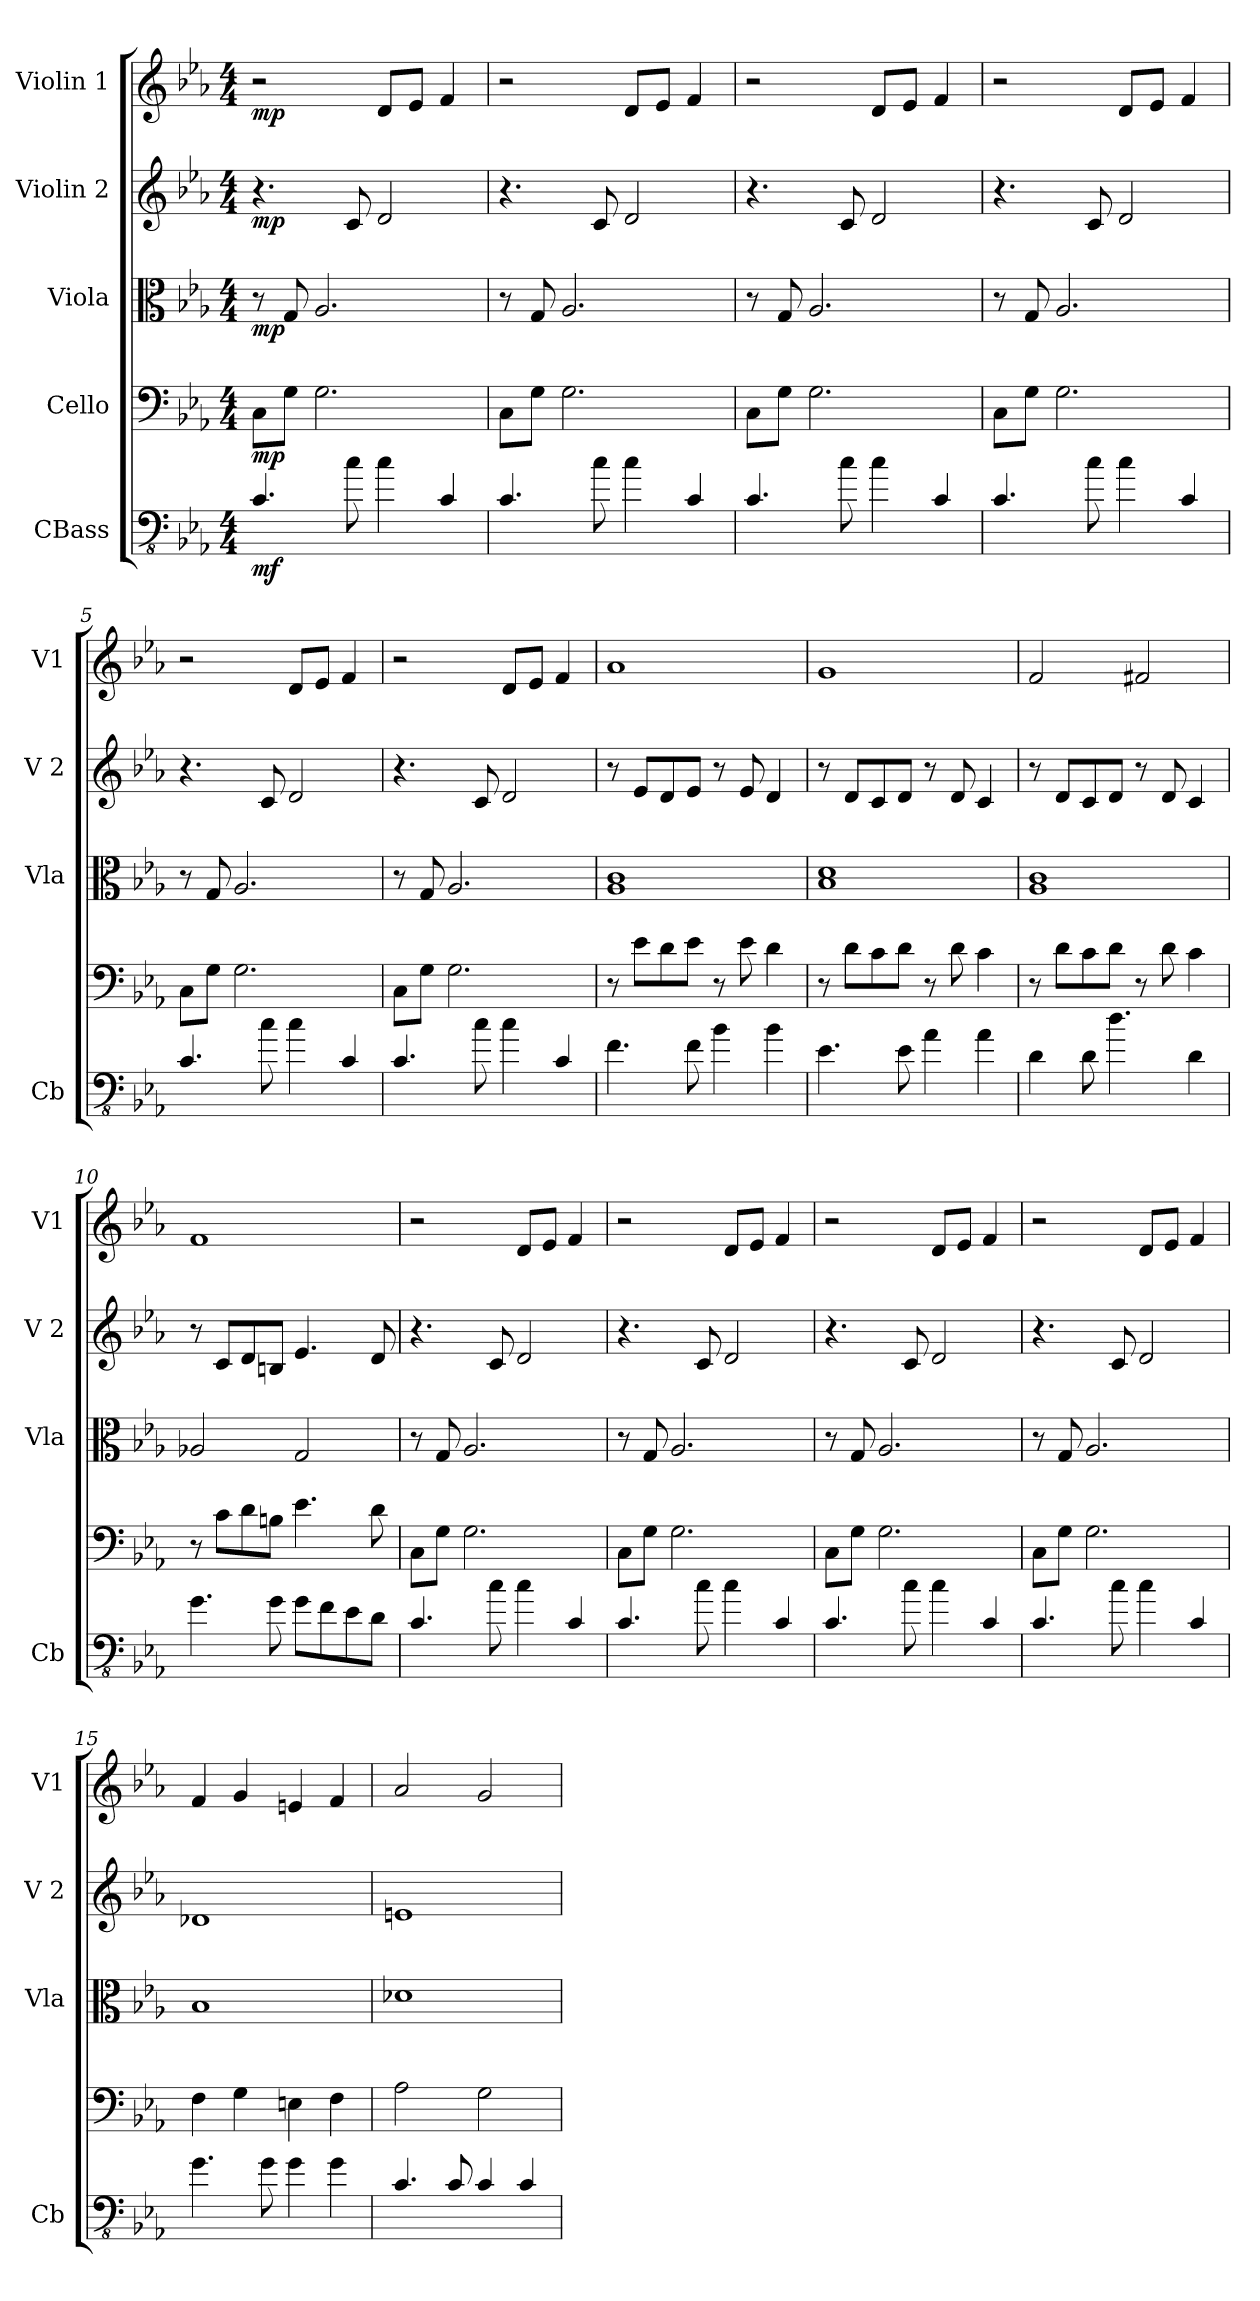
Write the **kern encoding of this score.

**kern	**dynam	**kern	**dynam	**kern	**dynam	**kern	**dynam	**kern	**dynam
*part5	*part5	*part4	*part4	*part3	*part3	*part2	*part2	*part1	*part1
*staff5	*staff5	*staff4	*staff4	*staff3	*staff3	*staff2	*staff2	*staff1	*staff1
*I"CBass	*	*I"Cello	*	*I"Viola	*	*I"Violin 2	*	*I"Violin 1	*
*I'Cb	*	*	*	*I'Vla	*	*I'V 2	*	*I'V1	*
*clefFv4	*	*clefF4	*	*clefC3	*	*clefG2	*	*clefG2	*
*ITrd7c12	*	*	*	*	*	*	*	*	*
*k[b-e-a-]	*	*k[b-e-a-]	*	*k[b-e-a-]	*	*k[b-e-a-]	*	*k[b-e-a-]	*
*M4/4	*	*M4/4	*	*M4/4	*	*M4/4	*	*M4/4	*
*MM65	*	*MM65	*	*MM65	*	*MM65	*	*MM65	*
=1	=1	=1	=1	=1	=1	=1	=1	=1	=1
!	!LO:DY:b	!	!LO:DY:b	!	!LO:DY:b	!	!LO:DY:b	!	!LO:DY:b
4.CC/	mf	8C\L	mp	8r	mp	4.r	mp	2r	mp
.	.	8G\J	.	8G/	.	.	.	.	.
.	.	2.G\	.	2.A-/	.	.	.	.	.
8C\	.	.	.	.	.	8c/	.	.	.
4C\	.	.	.	.	.	2d/	.	8d/L	.
.	.	.	.	.	.	.	.	8e-/J	.
4CC/	.	.	.	.	.	.	.	4f/	.
=2	=2	=2	=2	=2	=2	=2	=2	=2	=2
4.CC/	.	8C\L	.	8r	.	4.r	.	2r	.
.	.	8G\J	.	8G/	.	.	.	.	.
.	.	2.G\	.	2.A-/	.	.	.	.	.
8C\	.	.	.	.	.	8c/	.	.	.
4C\	.	.	.	.	.	2d/	.	8d/L	.
.	.	.	.	.	.	.	.	8e-/J	.
4CC/	.	.	.	.	.	.	.	4f/	.
=3	=3	=3	=3	=3	=3	=3	=3	=3	=3
4.CC/	.	8C\L	.	8r	.	4.r	.	2r	.
.	.	8G\J	.	8G/	.	.	.	.	.
.	.	2.G\	.	2.A-/	.	.	.	.	.
8C\	.	.	.	.	.	8c/	.	.	.
4C\	.	.	.	.	.	2d/	.	8d/L	.
.	.	.	.	.	.	.	.	8e-/J	.
4CC/	.	.	.	.	.	.	.	4f/	.
=4	=4	=4	=4	=4	=4	=4	=4	=4	=4
4.CC/	.	8C\L	.	8r	.	4.r	.	2r	.
.	.	8G\J	.	8G/	.	.	.	.	.
.	.	2.G\	.	2.A-/	.	.	.	.	.
8C\	.	.	.	.	.	8c/	.	.	.
4C\	.	.	.	.	.	2d/	.	8d/L	.
.	.	.	.	.	.	.	.	8e-/J	.
4CC/	.	.	.	.	.	.	.	4f/	.
=5	=5	=5	=5	=5	=5	=5	=5	=5	=5
4.CC/	.	8C\L	.	8r	.	4.r	.	2r	.
.	.	8G\J	.	8G/	.	.	.	.	.
.	.	2.G\	.	2.A-/	.	.	.	.	.
8C\	.	.	.	.	.	8c/	.	.	.
4C\	.	.	.	.	.	2d/	.	8d/L	.
.	.	.	.	.	.	.	.	8e-/J	.
4CC/	.	.	.	.	.	.	.	4f/	.
=6	=6	=6	=6	=6	=6	=6	=6	=6	=6
4.CC/	.	8C\L	.	8r	.	4.r	.	2r	.
.	.	8G\J	.	8G/	.	.	.	.	.
.	.	2.G\	.	2.A-/	.	.	.	.	.
8C\	.	.	.	.	.	8c/	.	.	.
4C\	.	.	.	.	.	2d/	.	8d/L	.
.	.	.	.	.	.	.	.	8e-/J	.
4CC/	.	.	.	.	.	.	.	4f/	.
!!LO:LB:g=z
=7	=7	=7	=7	=7	=7	=7	=7	=7	=7
4.FF\	.	8r	.	1A- 1c	.	8r	.	1a-	.
.	.	8e-\L	.	.	.	8e-/L	.	.	.
.	.	8d\	.	.	.	8d/	.	.	.
8FF\	.	8e-\J	.	.	.	8e-/J	.	.	.
4BB-\	.	8r	.	.	.	8r	.	.	.
.	.	8e-\	.	.	.	8e-/	.	.	.
4BB-\	.	4d\	.	.	.	4d/	.	.	.
=8	=8	=8	=8	=8	=8	=8	=8	=8	=8
4.EE-\	.	8r	.	1B- 1d	.	8r	.	1g	.
.	.	8d\L	.	.	.	8d/L	.	.	.
.	.	8c\	.	.	.	8c/	.	.	.
8EE-\	.	8d\J	.	.	.	8d/J	.	.	.
4AA-\	.	8r	.	.	.	8r	.	.	.
.	.	8d\	.	.	.	8d/	.	.	.
4AA-\	.	4c\	.	.	.	4c/	.	.	.
=9	=9	=9	=9	=9	=9	=9	=9	=9	=9
4DD\	.	8r	.	1A- 1c	.	8r	.	2f/	.
.	.	8d\L	.	.	.	8d/L	.	.	.
8DD\	.	8c\	.	.	.	8c/	.	.	.
4.D\	.	8d\J	.	.	.	8d/J	.	.	.
.	.	8r	.	.	.	8r	.	2f#X/	.
.	.	8d\	.	.	.	8d/	.	.	.
4DD\	.	4c\	.	.	.	4c/	.	.	.
=10	=10	=10	=10	=10	=10	=10	=10	=10	=10
4.GG\	.	8r	.	2A-X/	.	8r	.	1f	.
.	.	8c\L	.	.	.	8c/L	.	.	.
.	.	8d\	.	.	.	8d/	.	.	.
8GG\	.	8Bn\J	.	.	.	8Bn/J	.	.	.
8GG\L	.	4.e-\	.	2G/	.	4.e-/	.	.	.
8FF\	.	.	.	.	.	.	.	.	.
8EE-\	.	.	.	.	.	.	.	.	.
8DD\J	.	8d\	.	.	.	8d/	.	.	.
=11	=11	=11	=11	=11	=11	=11	=11	=11	=11
4.CC/	.	8C\L	.	8r	.	4.r	.	2r	.
.	.	8G\J	.	8G/	.	.	.	.	.
.	.	2.G\	.	2.A-/	.	.	.	.	.
8C\	.	.	.	.	.	8c/	.	.	.
4C\	.	.	.	.	.	2d/	.	8d/L	.
.	.	.	.	.	.	.	.	8e-/J	.
4CC/	.	.	.	.	.	.	.	4f/	.
=12	=12	=12	=12	=12	=12	=12	=12	=12	=12
4.CC/	.	8C\L	.	8r	.	4.r	.	2r	.
.	.	8G\J	.	8G/	.	.	.	.	.
.	.	2.G\	.	2.A-/	.	.	.	.	.
8C\	.	.	.	.	.	8c/	.	.	.
4C\	.	.	.	.	.	2d/	.	8d/L	.
.	.	.	.	.	.	.	.	8e-/J	.
4CC/	.	.	.	.	.	.	.	4f/	.
!!LO:PB:g=z
=13	=13	=13	=13	=13	=13	=13	=13	=13	=13
4.CC/	.	8C\L	.	8r	.	4.r	.	2r	.
.	.	8G\J	.	8G/	.	.	.	.	.
.	.	2.G\	.	2.A-/	.	.	.	.	.
8C\	.	.	.	.	.	8c/	.	.	.
4C\	.	.	.	.	.	2d/	.	8d/L	.
.	.	.	.	.	.	.	.	8e-/J	.
4CC/	.	.	.	.	.	.	.	4f/	.
=14	=14	=14	=14	=14	=14	=14	=14	=14	=14
4.CC/	.	8C\L	.	8r	.	4.r	.	2r	.
.	.	8G\J	.	8G/	.	.	.	.	.
.	.	2.G\	.	2.A-/	.	.	.	.	.
8C\	.	.	.	.	.	8c/	.	.	.
4C\	.	.	.	.	.	2d/	.	8d/L	.
.	.	.	.	.	.	.	.	8e-/J	.
4CC/	.	.	.	.	.	.	.	4f/	.
=15	=15	=15	=15	=15	=15	=15	=15	=15	=15
4.GG\	.	4F\	.	1B-	.	1d-X	.	4f/	.
.	.	4G\	.	.	.	.	.	4g/	.
8GG\	.	.	.	.	.	.	.	.	.
4GG\	.	4En\	.	.	.	.	.	4en/	.
4GG\	.	4F\	.	.	.	.	.	4f/	.
=16	=16	=16	=16	=16	=16	=16	=16	=16	=16
4.CC/	.	2A-\	.	1d-X	.	1en	.	2a-/	.
8CC/	.	.	.	.	.	.	.	.	.
4CC/	.	2G\	.	.	.	.	.	2g/	.
4CC/	.	.	.	.	.	.	.	.	.
=	=	=	=	=	=	=	=	=	=
*-	*-	*-	*-	*-	*-	*-	*-	*-	*-
